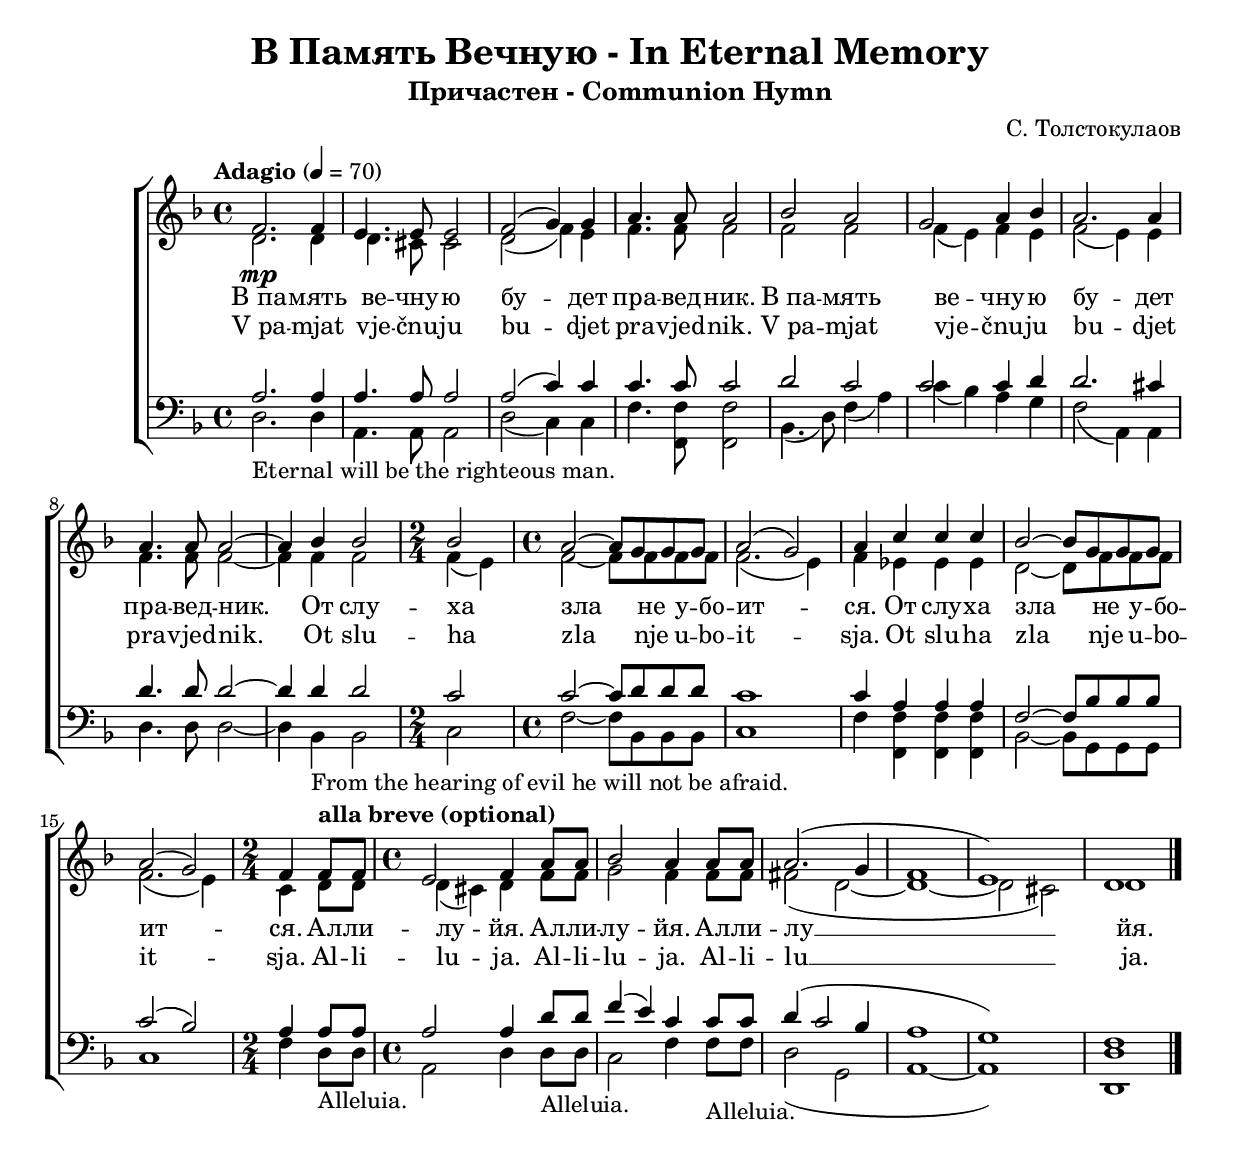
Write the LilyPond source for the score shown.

\version "2.18.2"

global = {
	\key d \minor 
	\tempo Adagio 4 = 70
	\time 4/4
}

\header {
	title = "В Память Вечную - In Eternal Memory"
	subtitle = "Причастен - Communion Hymn"
	composer = "С. Толстокулаов"
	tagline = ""
}

Cyrillic = \lyricmode {
	В_па -- мять ве -- чну -- ю бу -- дет пра -- вед -- ник.
	В_па -- мять ве -- чну -- ю бу -- дет пра -- вед -- ник.
	От слу -- ха зла не у -- бо -- ит -- ся.
	От слу -- ха зла не у -- бо -- ит -- ся.
	Ал -- ли -- лу -- йя.
	Ал -- ли -- лу -- йя.
	Ал -- ли -- лу __ йя.
}

Latin = \lyricmode {
	V_pa -- mjat vje -- čnu -- ju bu -- djet pra -- vjed -- nik.
	V_pa -- mjat vje -- čnu -- ju bu -- djet pra -- vjed -- nik.
	Ot slu -- ha zla nje u -- bo -- it -- sja.
	Ot slu -- ha zla nje u -- bo -- it -- sja.
	Al -- li -- lu -- ja.
	Al -- li -- lu -- ja.
	Al -- li -- lu __ ja.
}

sopMusic = \relative {
	f'2.\mp f4 | e4. e8 e2 | f (g4) g | a4. a8
	a2 | bes a | g a4 bes | a2. a4 |
	a4. a8 a2~ | a4 bes bes2 | \time 2/4 bes  | \time 4/4 a~  a8 g g g |
	a2 (g) | a4 c c c | bes2~ bes8 g g g | a2 
	(g) | \time 2/4 f4 
	f8 ^\markup {\bold {alla breve (optional)}}
	f | \time 4/4 e2 f4 a8 a
	bes2 a4 a8 a a2. (g4 f1 e) d
	\bar "|."
}

altoMusic = \relative {
	d'2. d4 d4. cis8 cis2 d (f4) e f4. f8
	f2 f f f4 (e) f e f2 (e4) e
	f4. f8 f2~ f4 f f2 f4 (e) f2~ f8 f f f
	f2. (e4) f ees ees ees d2~ d8 f f f f2.
	(e4) c d8 d d4 (cis) d f8 f
	g2 f4 f8 f fis2 (d~ d1~ d2 cis) d1
}

tenorMusic = \relative {
	a2. a4 a4. a8 a2 a (c4) c c4. c8
	c2 d c c c4 d d2. cis4
	d4. d8 d2~ d4 d d2 c c~ c8 d d d
	c1 c4 a a a f2~ f8 bes bes bes c2
	(bes) a4 a8 a a2 a4 d8 d
	f4 (e) c c8 c d4 (c2 bes4 a1 g) f
}

bassMusic = \relative {
	d2._\markup{Eternal will be the righteous man.} d4 a4. a8 a2 d (c4) c f4. <f f,>8
	<f f,>2 bes,4. (d8) f4 (a) c4 (bes) a g f2 (a,4) a
	d4. d8 d2~ d4 bes_\markup{From the hearing of evil he will not be afraid.} bes2 c f~ f8 bes,8 bes bes
	c1 f4 <f f,> <f f,> <f f,> bes,2~ bes8 g g g c1
	f4 d8_\markup{Alleluia.} d a2 d4 d8_\markup{Alleluia.} d
	c2 f4 f8_\markup{Alleluia.} f d2 (g, a1~ a) <d d,>
}

\include "TEMPLATES_DIRECTORY/satb.ily"

